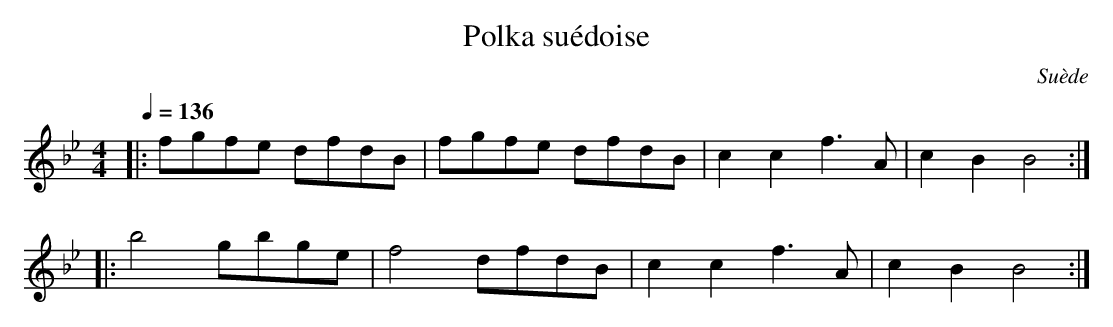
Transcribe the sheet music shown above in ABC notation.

X:1
T:Polka suédoise
O:Suède
M:4/4
L:1/8
Q:1/4=136
K:Bbmaj
|:fgfe dfdB|fgfe dfdB|c2c2 f3A|c2B2 B4::
b4 gbge|f4 dfdB|c2c2 f3A|c2B2 B4:|
